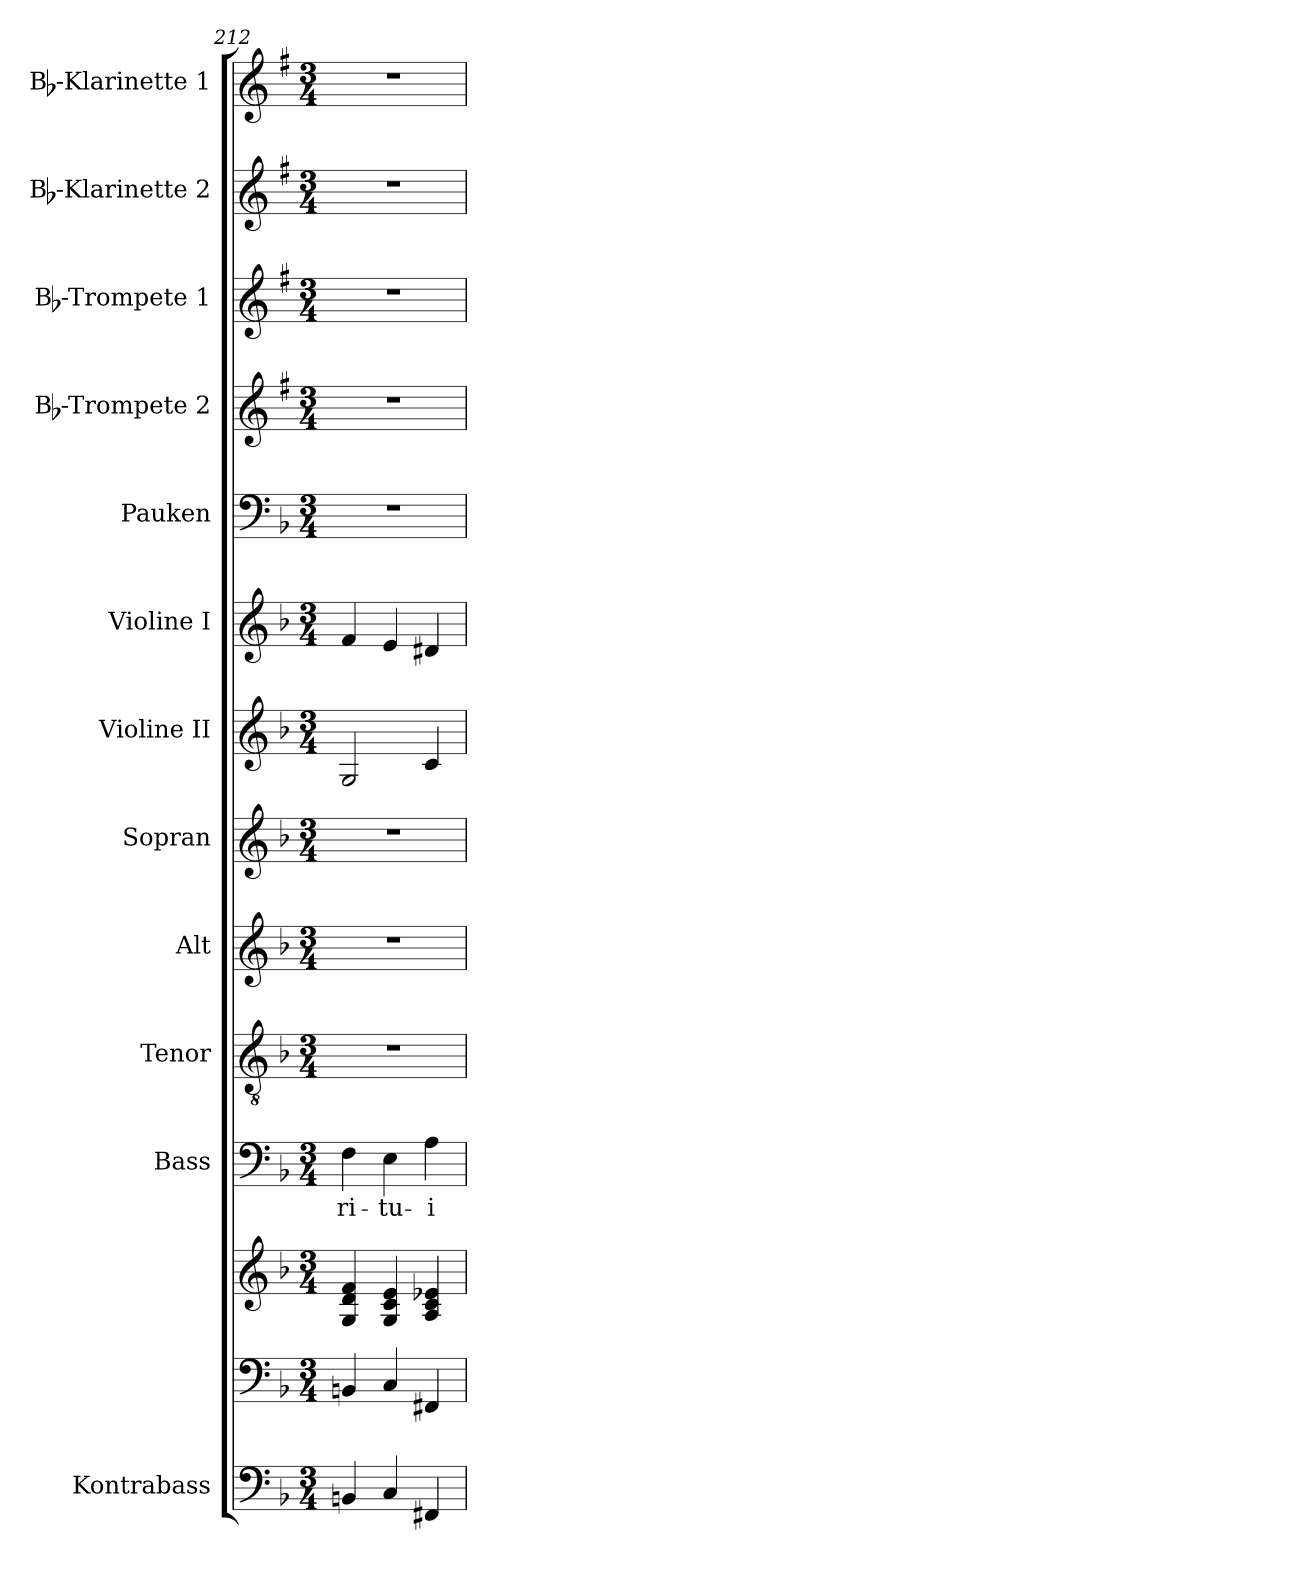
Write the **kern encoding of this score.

**kern	**kern	**kern	**kern	**text	**kern	**kern	**kern	**kern	**kern	**kern	**kern	**kern	**kern	**kern
*part13	*part12	*part12	*part11	*part11	*part10	*part9	*part8	*part7	*part6	*part5	*part4	*part3	*part2	*part1
*staff14	*staff13	*staff12	*staff11	*staff11	*staff10	*staff9	*staff8	*staff7	*staff6	*staff5	*staff4	*staff3	*staff2	*staff1
*I"Kontrabass	*	*	*I"Bass	*	*I"Tenor	*I"Alt	*I"Sopran	*I"Violine II	*I"Violine I	*I"Pauken	*I"Bb-Trompete 2	*I"Bb-Trompete 1	*I"Bb-Klarinette 2	*I"Bb-Klarinette 1
*I'Kb.	*	*	*I'B.	*	*I'T.	*I'A.	*I'S.	*I'Vl. II	*I'Vl. I	*I'Pk.	*I'Bb Trp. 2	*I'Bb Trp. 1	*I'Bb Kl. 2	*I'Bb Kl. 1
*clefF4	*clefF4	*clefG2	*clefF4	*	*clefGv2	*clefG2	*clefG2	*clefG2	*clefG2	*clefF4	*clefG2	*clefG2	*clefG2	*clefG2
*ITrd7c12	*	*	*	*	*	*	*	*	*	*	*ITrd1c2	*ITrd1c2	*ITrd1c2	*ITrd1c2
*k[b-]	*k[b-]	*k[b-]	*k[b-]	*	*k[b-]	*k[b-]	*k[b-]	*k[b-]	*k[b-]	*k[b-]	*k[b-]	*k[b-]	*k[b-]	*k[b-]
*F:	*F:	*F:	*F:	*	*F:	*F:	*F:	*F:	*F:	*F:	*F:	*F:	*F:	*F:
*M3/4	*M3/4	*M3/4	*M3/4	*	*M3/4	*M3/4	*M3/4	*M3/4	*M3/4	*M3/4	*M3/4	*M3/4	*M3/4	*M3/4
=212	=212	=212	=212	=212	=212	=212	=212	=212	=212	=212	=212	=212	=212	=212
!	!	!	!	!LO:LY:b	!	!	!	!	!	!	!	!	!	!
4BBBn/	4BBn/	4G/ 4d/ 4f/	4F\	-ri-	2.r	2.r	2.r	2G/	4f/	2.r	2.r	2.r	2.r	2.r
!	!	!	!	!LO:LY:b	!	!	!	!	!	!	!	!	!	!
4CC/	4C/	4G/ 4c/ 4e/	4E\	-tu-	.	.	.	.	4e/	.	.	.	.	.
!	!	!	!	!LO:LY:b	!	!	!	!	!	!	!	!	!	!
4FFF#X/	4FF#X/	4A/ 4c/ 4e-X/	4A\	-i	.	.	.	4c/	4d#X/	.	.	.	.	.
=	=	=	=	=	=	=	=	=	=	=	=	=	=	=
*-	*-	*-	*-	*-	*-	*-	*-	*-	*-	*-	*-	*-	*-	*-
